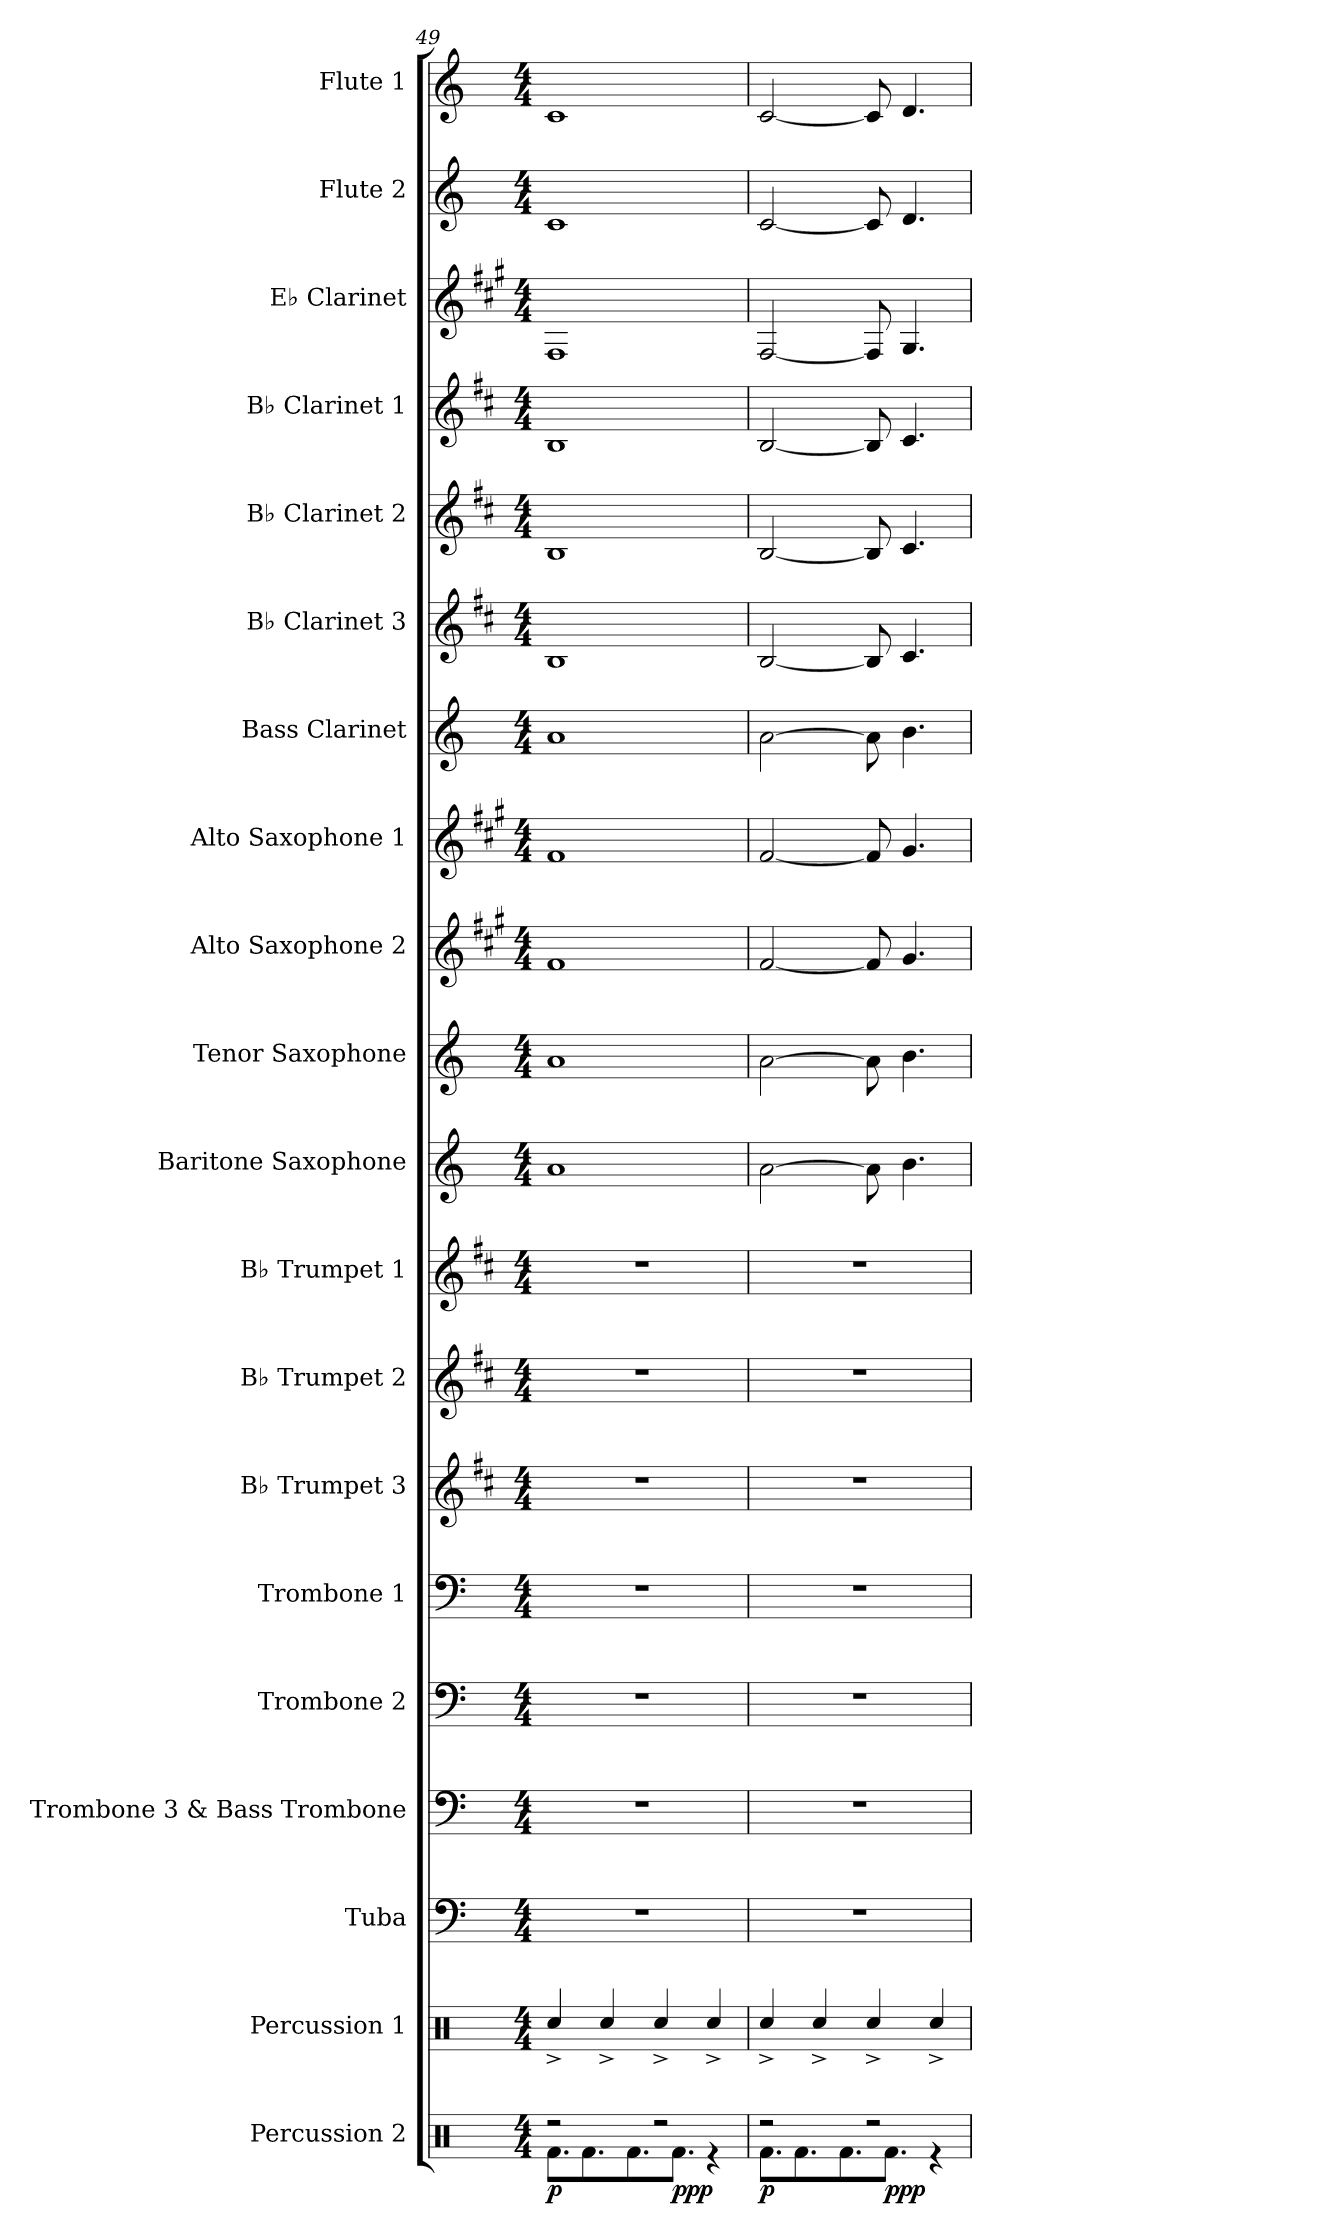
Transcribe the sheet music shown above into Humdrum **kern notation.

**kern	**dynam	**kern	**kern	**kern	**kern	**kern	**kern	**kern	**kern	**kern	**kern	**kern	**kern	**kern	**kern	**kern	**kern	**kern	**kern	**kern
*part20	*part20	*part19	*part18	*part17	*part16	*part15	*part14	*part13	*part12	*part11	*part10	*part9	*part8	*part7	*part6	*part5	*part4	*part3	*part2	*part1
*staff20	*staff20	*staff19	*staff18	*staff17	*staff16	*staff15	*staff14	*staff13	*staff12	*staff11	*staff10	*staff9	*staff8	*staff7	*staff6	*staff5	*staff4	*staff3	*staff2	*staff1
*I"Percussion 2	*	*I"Percussion 1	*I"Tuba	*I"Trombone 3 &amp; Bass Trombone	*I"Trombone 2	*I"Trombone 1	*I"B♭ Trumpet 3	*I"B♭ Trumpet 2	*I"B♭ Trumpet 1	*I"Baritone Saxophone	*I"Tenor Saxophone	*I"Alto Saxophone 2	*I"Alto Saxophone 1	*I"Bass Clarinet	*I"B♭ Clarinet 3	*I"B♭ Clarinet 2	*I"B♭ Clarinet 1	*I"E♭ Clarinet	*I"Flute 2	*I"Flute 1
*I'Perc. 2	*	*I'Perc. 1	*I'Tba.	*I'Tbn. 3 B. Tbn.	*I'Tbn. 2	*I'Tbn. 1	*I'B♭ Tpt. 3	*I'B♭ Tpt. 2	*I'B♭ Tpt. 1	*I'Bar. Sax.	*I'T. Sax.	*I'A. Sax. 2	*I'A. Sax. 1	*I'B. Cl.	*I'B♭ Cl. 3	*I'B♭ Cl. 2	*I'B♭ Cl. 1	*I'E♭ Cl.	*I'Fl. 2	*I'Fl. 1
*clefX	*	*clefX	*clefF4	*clefF4	*clefF4	*clefF4	*clefG2	*clefG2	*clefG2	*clefG2	*clefG2	*clefG2	*clefG2	*clefG2	*clefG2	*clefG2	*clefG2	*clefG2	*clefG2	*clefG2
*	*	*	*	*	*	*	*ITrd1c2	*ITrd1c2	*ITrd1c2	*ITrd12c21	*ITrd8c14	*ITrd5c9	*ITrd5c9	*ITrd8c14	*ITrd1c2	*ITrd1c2	*ITrd1c2	*ITrd-2c-3	*	*
*k[]	*	*k[]	*k[]	*k[]	*k[]	*k[]	*k[]	*k[]	*k[]	*k[]	*k[]	*k[]	*k[]	*k[]	*k[]	*k[]	*k[]	*k[]	*k[]	*k[]
*M4/4	*	*M4/4	*M4/4	*M4/4	*M4/4	*M4/4	*M4/4	*M4/4	*M4/4	*M4/4	*M4/4	*M4/4	*M4/4	*M4/4	*M4/4	*M4/4	*M4/4	*M4/4	*M4/4	*M4/4
=49	=49	=49	=49	=49	=49	=49	=49	=49	=49	=49	=49	=49	=49	=49	=49	=49	=49	=49	=49	=49
*^	*	*	*	*	*	*	*	*	*	*	*	*	*	*	*	*	*	*	*	*
!	!	!LO:DY:b	!	!	!	!	!	!	!	!	!	!	!	!	!	!	!	!	!	!	!
2r	8.Rf\L	p	4Rcc^/	1r	1r	1r	1r	1r	1r	1r	1A	1A	1A	1A	1A	1A	1A	1A	1A	1c	1c
.	8.Rf\	.	.	.	.	.	.	.	.	.	.	.	.	.	.	.	.	.	.	.	.
.	.	.	4Rcc^/	.	.	.	.	.	.	.	.	.	.	.	.	.	.	.	.	.	.
.	8.Rf\	.	.	.	.	.	.	.	.	.	.	.	.	.	.	.	.	.	.	.	.
2r	.	.	4Rcc^/	.	.	.	.	.	.	.	.	.	.	.	.	.	.	.	.	.	.
!	!	!LO:DY:b	!	!	!	!	!	!	!	!	!	!	!	!	!	!	!	!	!	!	!
.	8.Rf\J	ppp	.	.	.	.	.	.	.	.	.	.	.	.	.	.	.	.	.	.	.
.	4r	.	4Rcc^/	.	.	.	.	.	.	.	.	.	.	.	.	.	.	.	.	.	.
=50	=50	=50	=50	=50	=50	=50	=50	=50	=50	=50	=50	=50	=50	=50	=50	=50	=50	=50	=50	=50	=50
!	!	!LO:DY:b	!	!	!	!	!	!	!	!	!	!	!	!	!	!	!	!	!	!	!
2r	8.Rf\L	p	4Rcc^/	1r	1r	1r	1r	1r	1r	1r	[2A\	[2A\	[2A/	[2A/	[2A\	[2A/	[2A/	[2A/	[2A/	[2c/	[2c/
.	8.Rf\	.	.	.	.	.	.	.	.	.	.	.	.	.	.	.	.	.	.	.	.
.	.	.	4Rcc^/	.	.	.	.	.	.	.	.	.	.	.	.	.	.	.	.	.	.
.	8.Rf\	.	.	.	.	.	.	.	.	.	.	.	.	.	.	.	.	.	.	.	.
2r	.	.	4Rcc^/	.	.	.	.	.	.	.	8A\]	8A\]	8A/]	8A/]	8A\]	8A/]	8A/]	8A/]	8A/]	8c/]	8c/]
!	!	!LO:DY:b	!	!	!	!	!	!	!	!	!	!	!	!	!	!	!	!	!	!	!
.	8.Rf\J	ppp	.	.	.	.	.	.	.	.	.	.	.	.	.	.	.	.	.	.	.
.	.	.	.	.	.	.	.	.	.	.	4.B\	4.B\	4.B/	4.B/	4.B\	4.B/	4.B/	4.B/	4.B/	4.d/	4.d/
.	4r	.	4Rcc^/	.	.	.	.	.	.	.	.	.	.	.	.	.	.	.	.	.	.
*v	*v	*	*	*	*	*	*	*	*	*	*	*	*	*	*	*	*	*	*	*	*
=	=	=	=	=	=	=	=	=	=	=	=	=	=	=	=	=	=	=	=	=
*-	*-	*-	*-	*-	*-	*-	*-	*-	*-	*-	*-	*-	*-	*-	*-	*-	*-	*-	*-	*-
